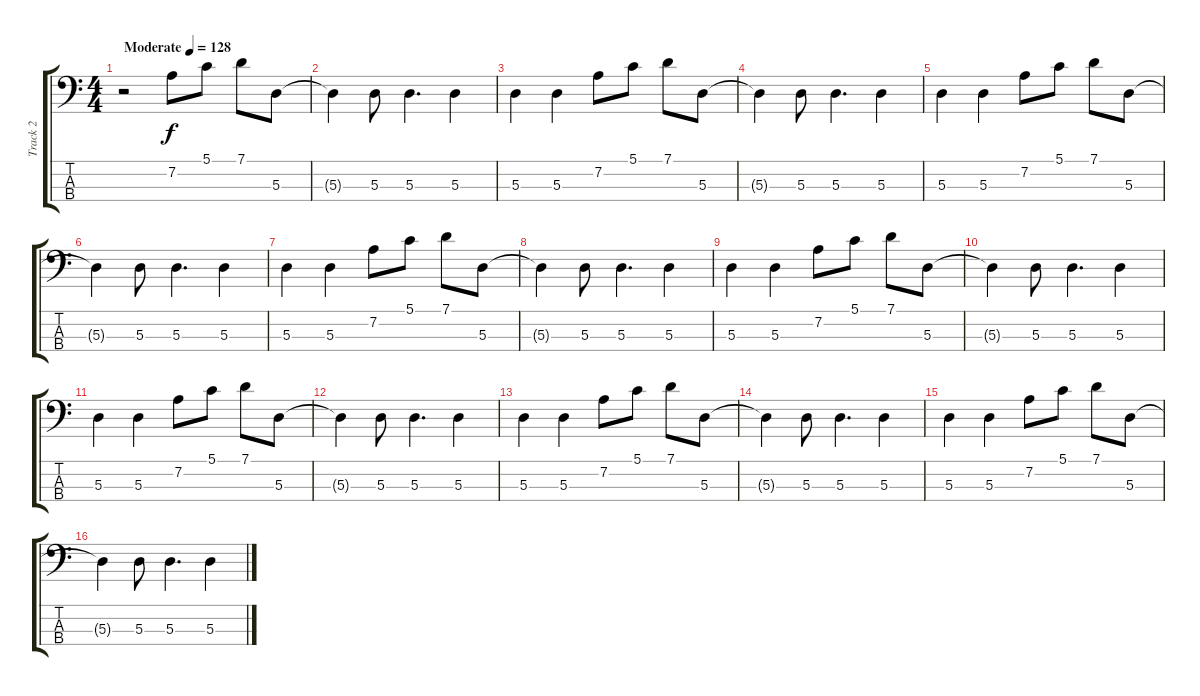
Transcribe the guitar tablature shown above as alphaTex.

\track ("Track 2" "Track 2") {instrument electricbassfinger}
\staff {score tabs}
\tuning (G2 D2 A1 E1) {hide}
\ts (4 4)
\tempo (128 "Moderate")
\clef f4
\ks c
r.2{dy f volume 5 instrument electricbassfinger} 7.2.8 5.1.8 7.1.8 5.3.8 |
5.3{t}.4 5.3.8 5.3.4{d} 5.3.4 |
5.3.4 5.3.4 7.2.8 5.1.8 7.1.8 5.3.8 |
5.3{t}.4{volume 7} 5.3.8 5.3.4{d} 5.3.4 |
5.3.4 5.3.4 7.2.8 5.1.8 7.1.8 5.3.8 |
5.3{t}.4{volume 10} 5.3.8 5.3.4{d} 5.3.4 |
5.3.4 5.3.4 7.2.8 5.1.8 7.1.8 5.3.8 |
5.3{t}.4{volume 12} 5.3.8 5.3.4{d} 5.3.4 |
5.3.4 5.3.4 7.2.8 5.1.8 7.1.8 5.3.8 |
5.3{t}.4 5.3.8 5.3.4{d} 5.3.4 |
5.3.4 5.3.4 7.2.8 5.1.8 7.1.8 5.3.8 |
5.3{t}.4 5.3.8 5.3.4{d} 5.3.4 |
5.3.4 5.3.4 7.2.8 5.1.8 7.1.8 5.3.8 |
5.3{t}.4 5.3.8 5.3.4{d} 5.3.4 |
5.3.4 5.3.4 7.2.8 5.1.8 7.1.8 5.3.8 |
5.3{t}.4 5.3.8 5.3.4{d} 5.3.4
